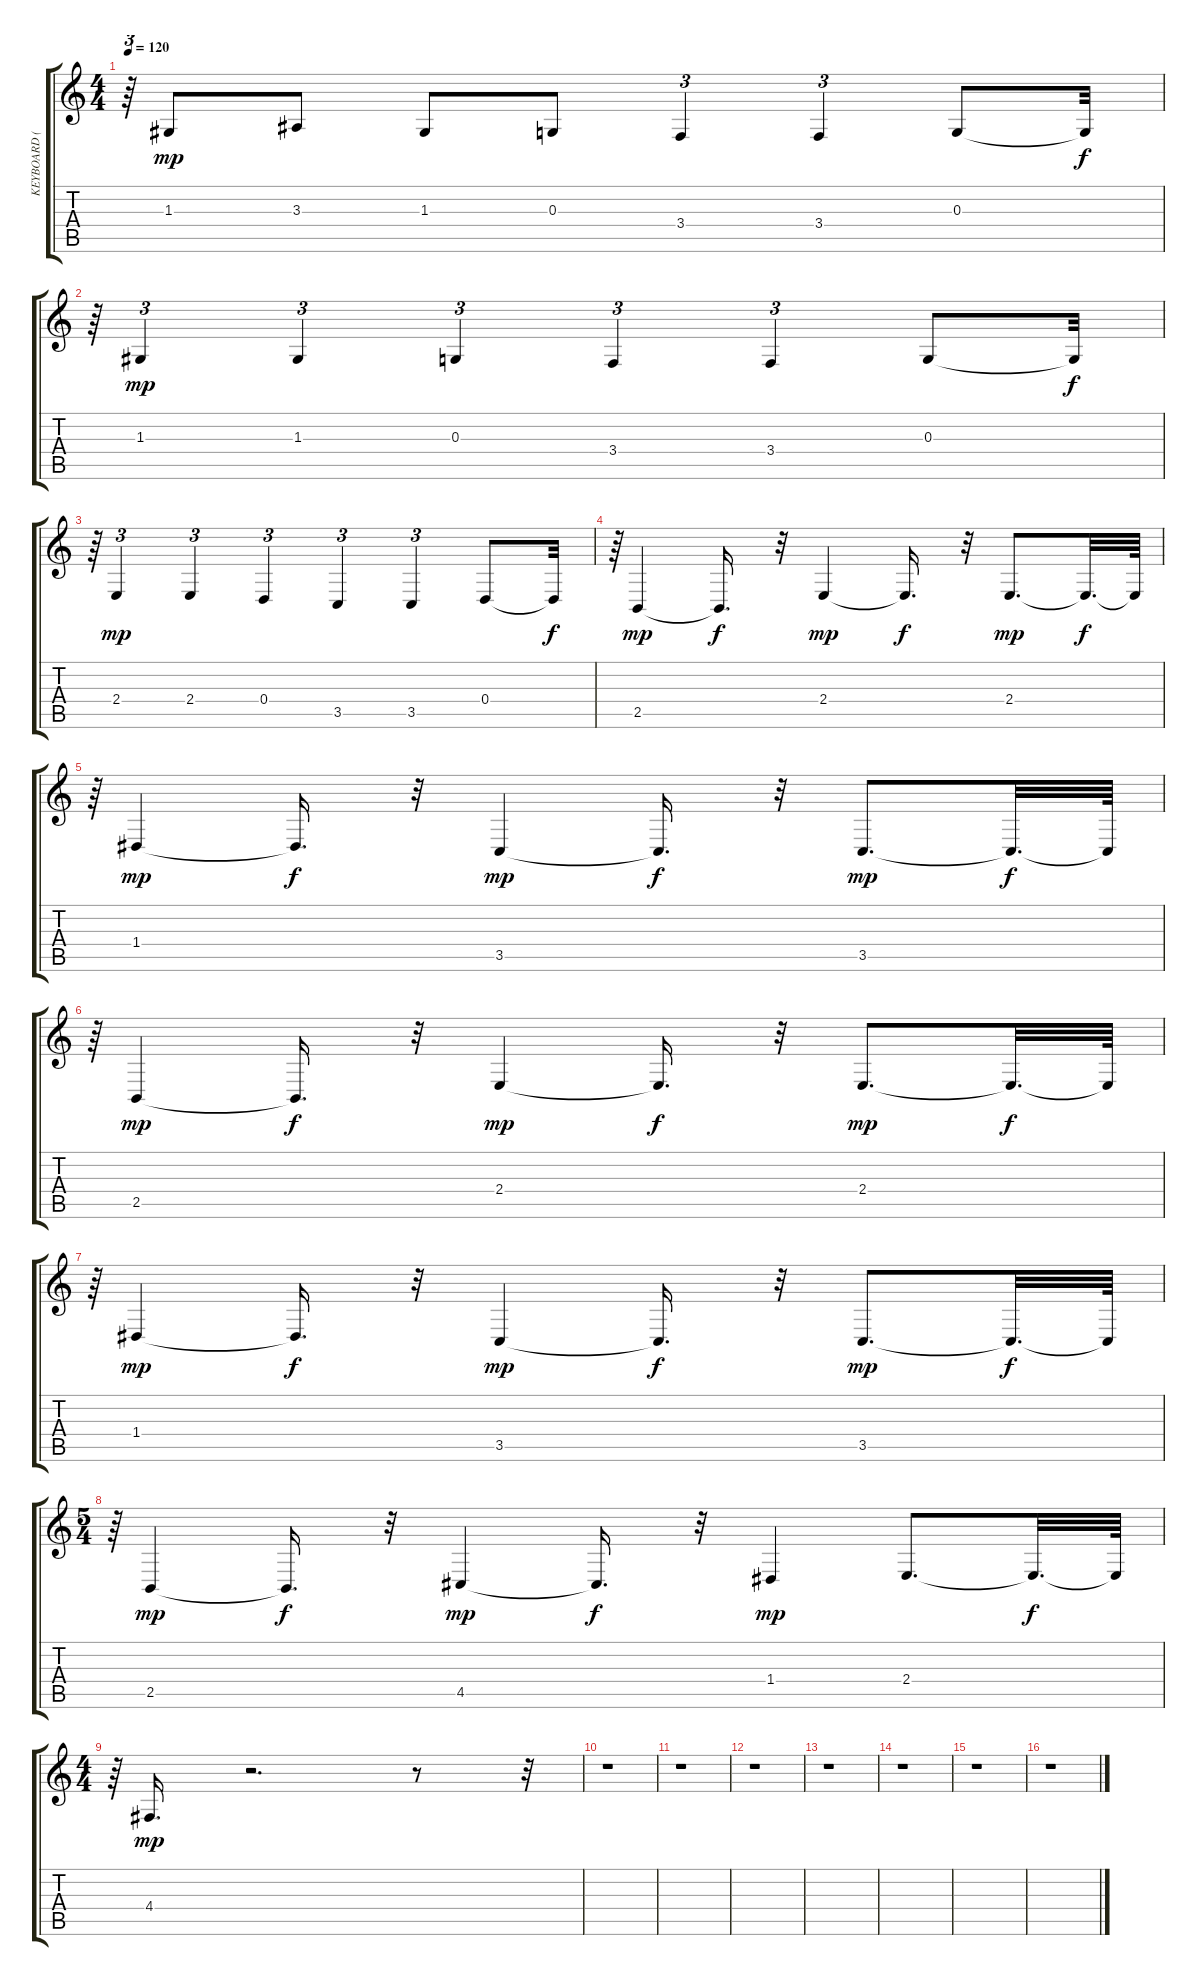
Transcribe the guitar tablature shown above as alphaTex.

\track ("KEYBOARD (SYNTH  " "KEYBOARD (") {instrument lead2sawtooth}
\staff {score tabs}
\tuning (E4 B3 G3 D3 A2 E2) {hide}
\ts (4 4)
\tempo 120
\clef g2
\ks c
r.64{tu (3 2) dy f} 1.3.8{dy mp} 3.3.8 1.3.8 0.3.8 3.4.4{tu (3 2)} 3.4.4{tu (3 2)} 0.3.8 0.3{t}.32{dy f} |
r.64{tu (3 2)} 1.3.4{tu (3 2) dy mp} 1.3.4{tu (3 2)} 0.3.4{tu (3 2)} 3.4.4{tu (3 2)} 3.4.4{tu (3 2)} 0.3.8 0.3{t}.32{dy f} |
r.64{tu (3 2)} 2.4.4{tu (3 2) dy mp} 2.4.4{tu (3 2)} 0.4.4{tu (3 2)} 3.5.4{tu (3 2)} 3.5.4{tu (3 2)} 0.4.8 0.4{t}.32{dy f} |
r.64{tu (3 2)} 2.5.4{dy mp} 2.5{t}.16{d dy f} r.32 2.4.4{dy mp} 2.4{t}.16{d dy f} r.32 2.4.8{d dy mp} 2.4{t}.32{d dy f} 2.4{t}.64 |
r.64{tu (3 2)} 1.4.4{dy mp} 1.4{t}.16{d dy f} r.32 3.5.4{dy mp} 3.5{t}.16{d dy f} r.32 3.5.8{d dy mp} 3.5{t}.32{d dy f} 3.5{t}.64 |
r.64{tu (3 2)} 2.5.4{dy mp} 2.5{t}.16{d dy f} r.32 2.4.4{dy mp} 2.4{t}.16{d dy f} r.32 2.4.8{d dy mp} 2.4{t}.32{d dy f} 2.4{t}.64 |
r.64{tu (3 2)} 1.4.4{dy mp} 1.4{t}.16{d dy f} r.32 3.5.4{dy mp} 3.5{t}.16{d dy f} r.32 3.5.8{d dy mp} 3.5{t}.32{d dy f} 3.5{t}.64 |
\ts (5 4)
r.64{tu (3 2)} 2.5.4{dy mp} 2.5{t}.16{d dy f} r.32 4.5.4{dy mp} 4.5{t}.16{d dy f} r.32 1.4.4{dy mp} 2.4.8{d} 2.4{t}.32{d dy f} 2.4{t}.64 |
\ts (4 4)
r.64{tu (3 2)} 4.4.16{d dy mp} r.2{d} r.8 r.32{tu (3 2)} |
r.1 |
r.1 |
r.1 |
r.1 |
r.1 |
r.1 |
r.1
